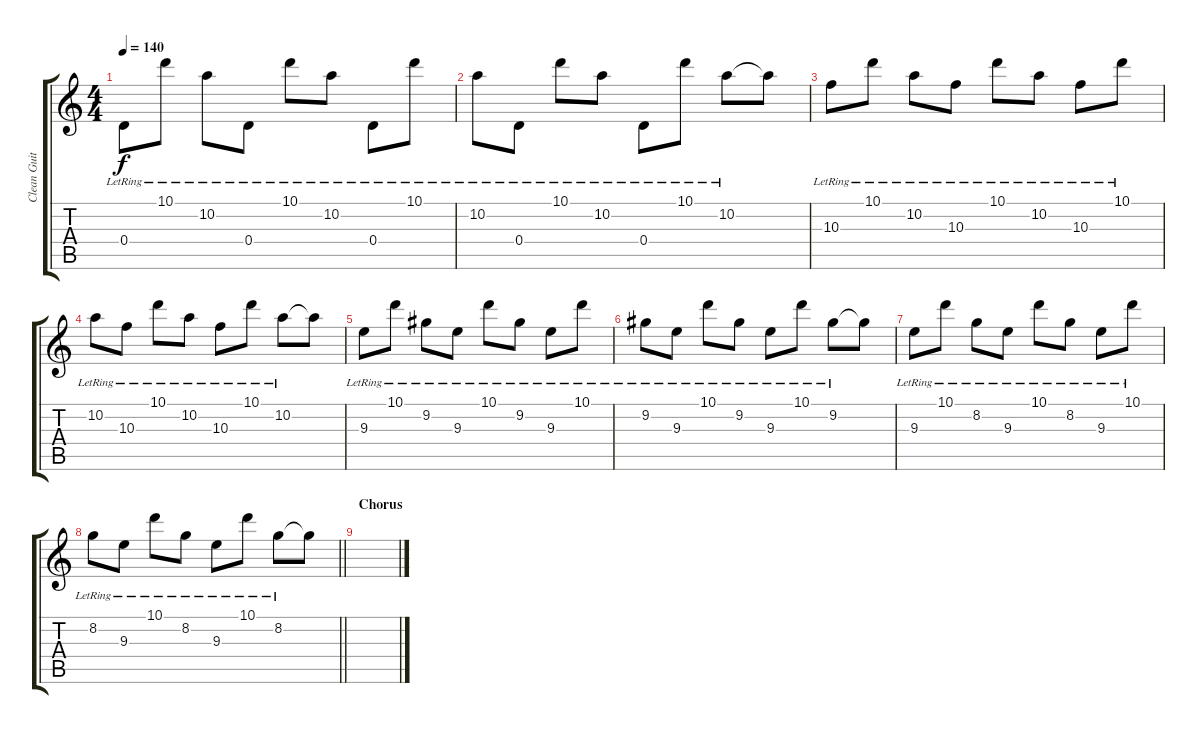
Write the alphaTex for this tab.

\track ("Clean Guitar" "Clean Guit") {instrument electricguitarclean}
\staff {score tabs}
\tuning (E4 B3 G3 D3 A2 D2) {hide}
\ts (4 4)
\tempo 140
\clef g2
\ks c
0.4{lr}.8{dy f} 10.1{lr}.8 10.2{lr}.8 0.4{lr}.8 10.1{lr}.8 10.2{lr}.8 0.4{lr}.8 10.1{lr}.8 |
10.2{lr}.8 0.4{lr}.8 10.1{lr}.8 10.2{lr}.8 0.4{lr}.8 10.1{lr}.8 10.2{lr}.8 10.2{t}.8 |
10.3{lr}.8 10.1{lr}.8 10.2{lr}.8 10.3{lr}.8 10.1{lr}.8 10.2{lr}.8 10.3{lr}.8 10.1{lr}.8 |
10.2{lr}.8 10.3{lr}.8 10.1{lr}.8 10.2{lr}.8 10.3{lr}.8 10.1{lr}.8 10.2{lr}.8 10.2{t}.8 |
9.3{lr}.8 10.1{lr}.8 9.2{lr}.8 9.3{lr}.8 10.1{lr}.8 9.2{lr}.8 9.3{lr}.8 10.1{lr}.8 |
9.2{lr}.8 9.3{lr}.8 10.1{lr}.8 9.2{lr}.8 9.3{lr}.8 10.1{lr}.8 9.2{lr}.8 9.2{t}.8 |
9.3{lr}.8 10.1{lr}.8 8.2{lr}.8 9.3{lr}.8 10.1{lr}.8 8.2{lr}.8 9.3{lr}.8 10.1{lr}.8 |
\barLineRight lightlight
8.2{lr}.8 9.3{lr}.8 10.1{lr}.8 8.2{lr}.8 9.3{lr}.8 10.1{lr}.8 8.2{lr}.8 8.2{t}.8 |
\section ("" "Chorus")
